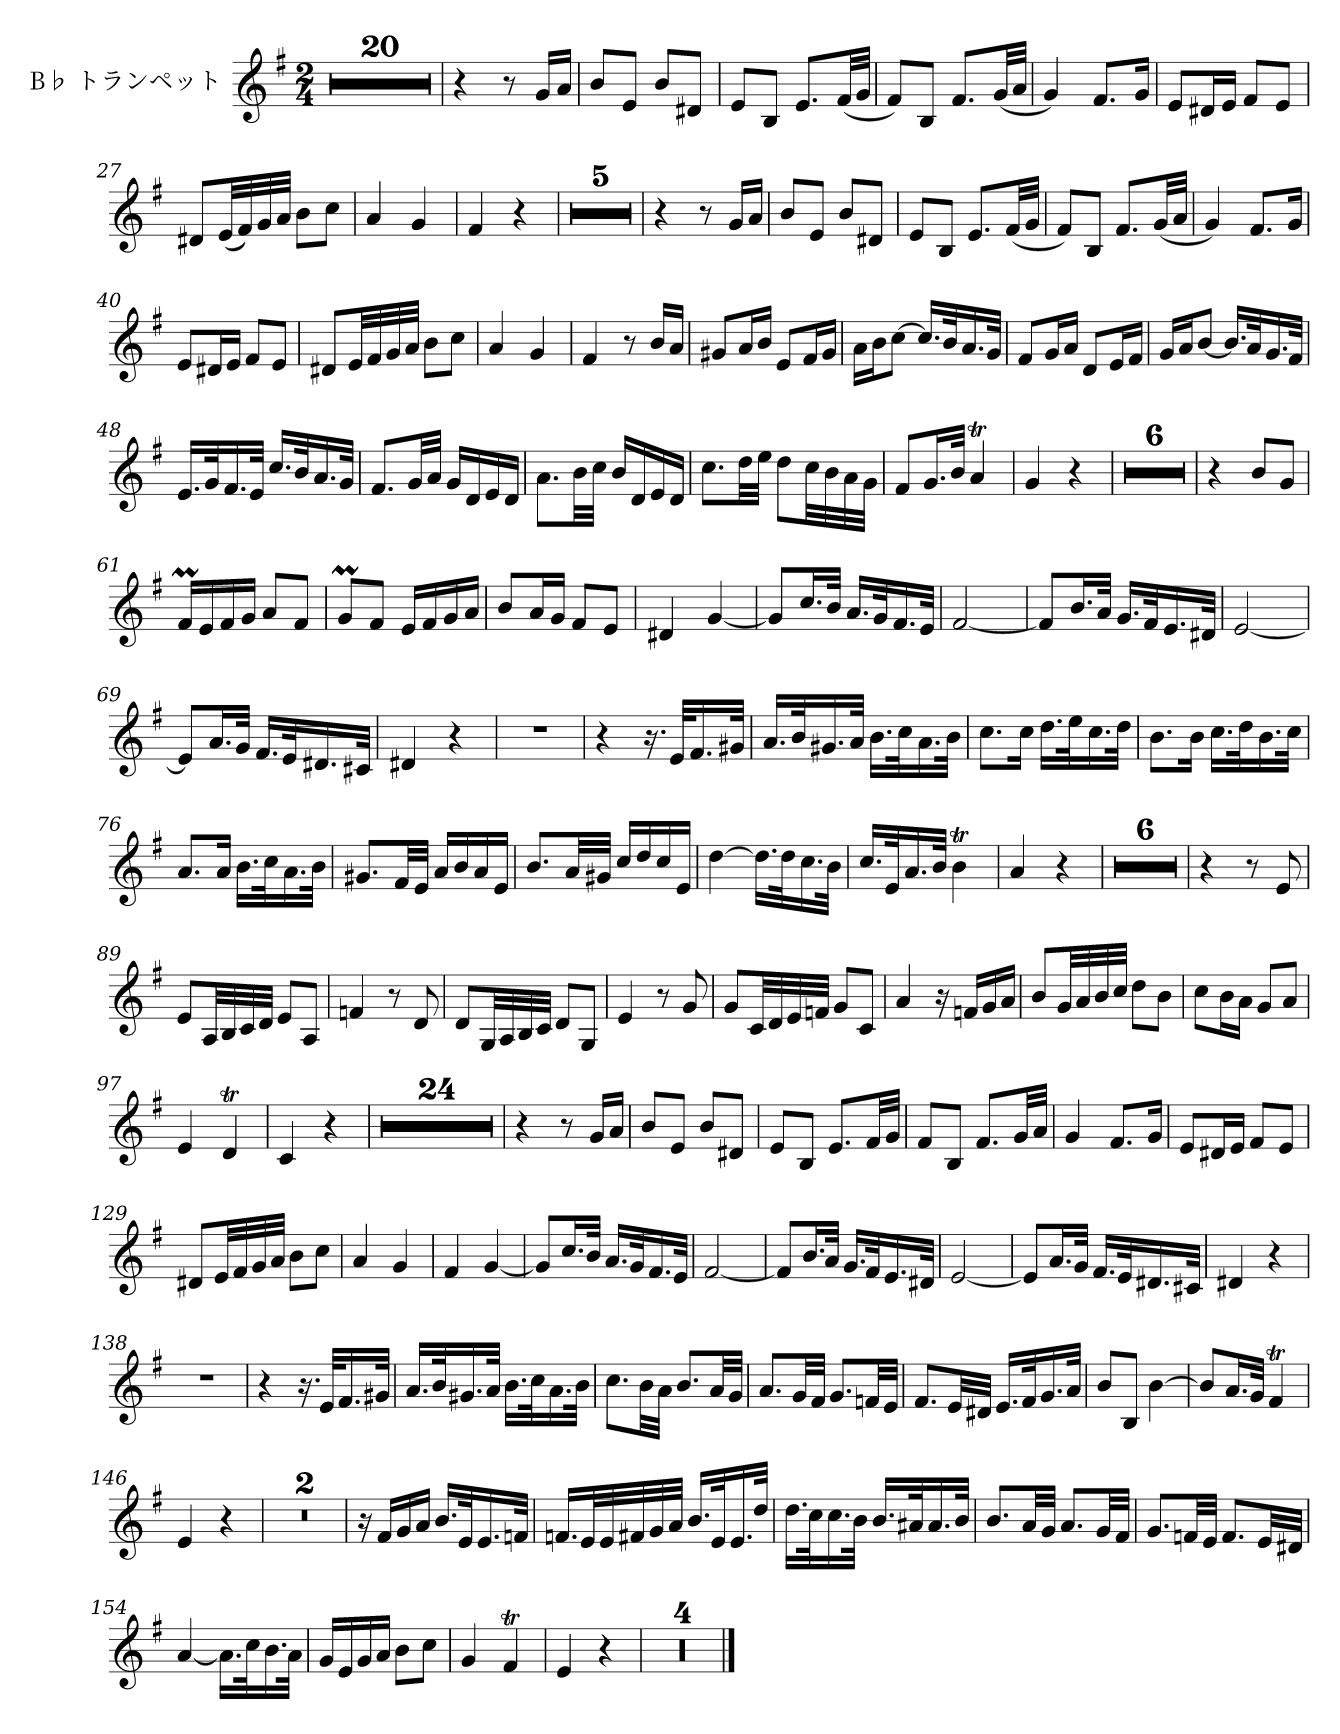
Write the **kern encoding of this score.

**kern
*part1
*staff1
*I"B♭ トランペット
*clefG2
*ITrd1c2
*k[b-]
*M2/4
=1
2r
=2
2r
=3
2r
=4
2r
=5
2r
=6
2r
=7
2r
=8
2r
=9
2r
=10
2r
=11
2r
=12
2r
=13
2r
=14
2r
=15
2r
=16
2r
=17
2r
=18
2r
=19
2r
=20
2r
=21
4r
8r
16f/LL
16g/JJ
=22
8a/L
8d/J
8a/L
8c#X/J
=23
8d/L
8A/J
8.d/L
(32e/LL
32f/JJJ
=24
8e/L)
8A/J
8.e/L
(32f/LL
32g/JJJ
=25
4f/)
8.e/L
16f/Jk
=26
8d/L
16c#X/L
16d/JJ
8e/L
8d/J
!!LO:LB:g=z
=27
8c#X/L
(32d/LL
32e/)
32f/
32g/JJJ
8a\L
8b-\J
=28
4g/
4f/
=29
4e/
4r
=30
2r
=31
2r
=32
2r
=33
2r
=34
2r
=35
4r
8r
16f/LL
16g/JJ
=36
8a/L
8d/J
8a/L
8c#X/J
=37
8d/L
8A/J
8.d/L
(32e/LL
32f/JJJ
=38
8e/L)
8A/J
8.e/L
(32f/LL
32g/JJJ
!!LO:LB:g=z
=39
4f/)
8.e/L
16f/Jk
=40
8d/L
16c#X/L
16d/JJ
8e/L
8d/J
=41
8c#X/L
32d/LL
32e/
32f/
32g/JJJ
8a\L
8b-\J
=42
4g/
4f/
=43
4e/
8r
16a/LL
16g/JJ
=44
8f#X/L
16g/L
16a/JJ
8d/L
16e/L
16f#/JJ
=45
16g\LL
16a\J
[8b-\J
16.b-/LL]
32a/K
16.g/
32f/JJk
!!LO:LB:g=z
=46
8e/L
16f/L
16g/JJ
8c/L
16d/L
16e/JJ
=47
16f/LL
16g/J
[8a/J
16.a/LL]
32g/K
16.f/
32e/JJk
=48
16.d/LL
32f/K
16.e/
32d/JJk
16.b-/LL
32a/K
16.g/
32f/JJk
=49
8.e/L
32f/LL
32g/JJJ
16f/LL
16c/
16d/
16c/JJ
=50
8.g\L
32a\LL
32b-\JJJ
16a/LL
16c/
16d/
16c/JJ
!!LO:LB:g=z
=51
8.b-\L
32cc\LL
32dd\JJJ
8cc\L
32b-\LL
32a\
32g\
32f\JJJ
=52
8e/L
16.f/L
32a/JJk
4gT/
=53
4f/
4r
=54
2r
=55
2r
=56
2r
=57
2r
=58
2r
=59
2r
=60
4r
8a/L
8f/J
=61
16em/LL
16d/
16e/
16f/JJ
8g/L
8e/J
=62
8fM/L
8e/J
16d/LL
16e/
16f/
16g/JJ
=63
8a/L
16g/L
16f/JJ
8e/L
8d/J
!!LO:LB:g=z
=64
4c#X/
[4f/
=65
8f/L]
16.b-/L
32a/JJk
16.g/LL
32f/K
16.e/
32d/JJk
=66
[2e/
=67
8e/L]
16.a/L
32g/JJk
16.f/LL
32e/K
16.d/
32c#X/JJk
=68
[2d/
=69
8d/L]
16.g/L
32f/JJk
16.e/LL
32d/K
16.c#X/
32Bn/JJk
=70
4c#X/
4r
=71
2r
!!LO:LB:g=z
=72
4r
16.r
32d/KLL
16.e/
32f#X/JJk
=73
16.g/LL
32a/K
16.f#X/
32g/JJk
16.a\LL
32b-\K
16.g\
32a\JJk
=74
8.b-\L
16b-\Jk
16.cc\LL
32dd\K
16.b-\
32cc\JJk
=75
8.a\L
16a\Jk
16.b-\LL
32cc\K
16.a\
32b-\JJk
=76
8.g/L
16g/Jk
16.a\LL
32b-\K
16.g\
32a\JJk
!!LO:LB:g=z
=77
8.f#X/L
32e/LL
32d/JJJ
16g/LL
16a/
16g/
16d/JJ
=78
8.a/L
32g/LL
32f#X/JJJ
16b-/LL
16cc/
16b-/
16d/JJ
=79
[4cc\
16.cc\LL]
32cc\K
16.b-\
32a\JJk
=80
16.b-/LL
32d/K
16.g/
32a/JJk
4at\
=81
4g/
4r
=82
2r
=83
2r
=84
2r
=85
2r
=86
2r
=87
2r
=88
4r
8r
8d/
!!LO:LB:g=z
=89
8d/L
32G/LL
32A/
32B-/
32c/JJJ
8d/L
8G/J
=90
4e-X/
8r
8c/
=91
8c/L
32F/LL
32G/
32A/
32B-/JJJ
8c/L
8F/J
=92
4d/
8r
8f/
=93
8f/L
32B-/LL
32c/
32d/
32e-X/JJJ
8f/L
8B-/J
=94
4g/
16r
16e-X/LL
16f/
16g/JJ
!!LO:LB:g=z
=95
8a/L
32f/LL
32g/
32a/
32b-/JJJ
8cc\L
8a\J
=96
8b-\L
16a\L
16g\JJ
8f/L
8g/J
=97
4d/
4cT/
=98
4B-/
4r
=99
2r
=100
2r
=101
2r
=102
2r
=103
2r
=104
2r
=105
2r
=106
2r
=107
2r
=108
2r
=109
2r
=110
2r
=111
2r
=112
2r
=113
2r
=114
2r
=115
2r
=116
2r
=117
2r
=118
2r
=119
2r
=120
2r
=121
2r
=122
2r
=123
4r
8r
16f/LL
16g/JJ
=124
8a/L
8d/J
8a/L
8c#X/J
=125
8d/L
8A/J
8.d/L
32e/LL
32f/JJJ
!!LO:PB:g=z
=126
8e/L
8A/J
8.e/L
32f/LL
32g/JJJ
=127
4f/
8.e/L
16f/Jk
=128
8d/L
16c#X/L
16d/JJ
8e/L
8d/J
=129
8c#X/L
32d/LL
32e/
32f/
32g/JJJ
8a\L
8b-\J
=130
4g/
4f/
=131
4e/
[4f/
=132
8f/L]
16.b-/L
32a/JJk
16.g/LL
32f/K
16.e/
32d/JJk
=133
[2e/
!!LO:LB:g=z
=134
8e/L]
16.a/L
32g/JJk
16.f/LL
32e/K
16.d/
32c#X/JJk
=135
[2d/
=136
8d/L]
16.g/L
32f/JJk
16.e/LL
32d/K
16.c#X/
32Bn/JJk
=137
4c#X/
4r
=138
2r
=139
4r
16.r
32d/KLL
16.e/
32f#X/JJk
!!LO:LB:g=z
=140
16.g/LL
32a/K
16.f#X/
32g/JJk
16.a\LL
32b-\K
16.g\
32a\JJk
=141
8.b-\L
32a\LL
32g\JJJ
8.a/L
32g/LL
32f/JJJ
=142
8.g/L
32f/LL
32e/JJJ
8.f/L
32e-X/LL
32d/JJJ
=143
8.e/L
32d/LL
32c#X/JJJ
16.d/LL
32e/K
16.f/
32g/JJk
=144
8a/L
8A/J
[4a\
=145
8a/L]
16.g/L
32f/JJk
4et/
!!LO:LB:g=z
=146
4d/
4r
=147
2r
=148
2r
=149
16r
16e/LL
16f/
16g/JJ
16.a/LL
32d/K
16.d/
32e-X/JJk
=150
16.e-X/LL
32d/L
32d/
32en/
32f/
32g/JJJ
16.a/LL
32d/K
16.d/
32cc/JJk
=151
16.cc\LL
32b-\K
16.b-\
32a\JJk
16.a/LL
32g#X/K
16.g#/
32a/JJk
!!LO:LB:g=z
=152
8.a/L
32g/LL
32f/JJJ
8.g/L
32f/LL
32e/JJJ
=153
8.f/L
32e-X/LL
32d/JJJ
8.e-/L
32d/LL
32c#X/JJJ
=154
[4g/
16.g\LL]
32b-\K
16.a\
32g\JJk
=155
16f/LL
16d/
16f/
16g/JJ
8a\L
8b-\J
=156
4f/
4et/
=157
4d/
4r
=158
2r
=159
2r
=160
2r
=161
2r
==
*-
